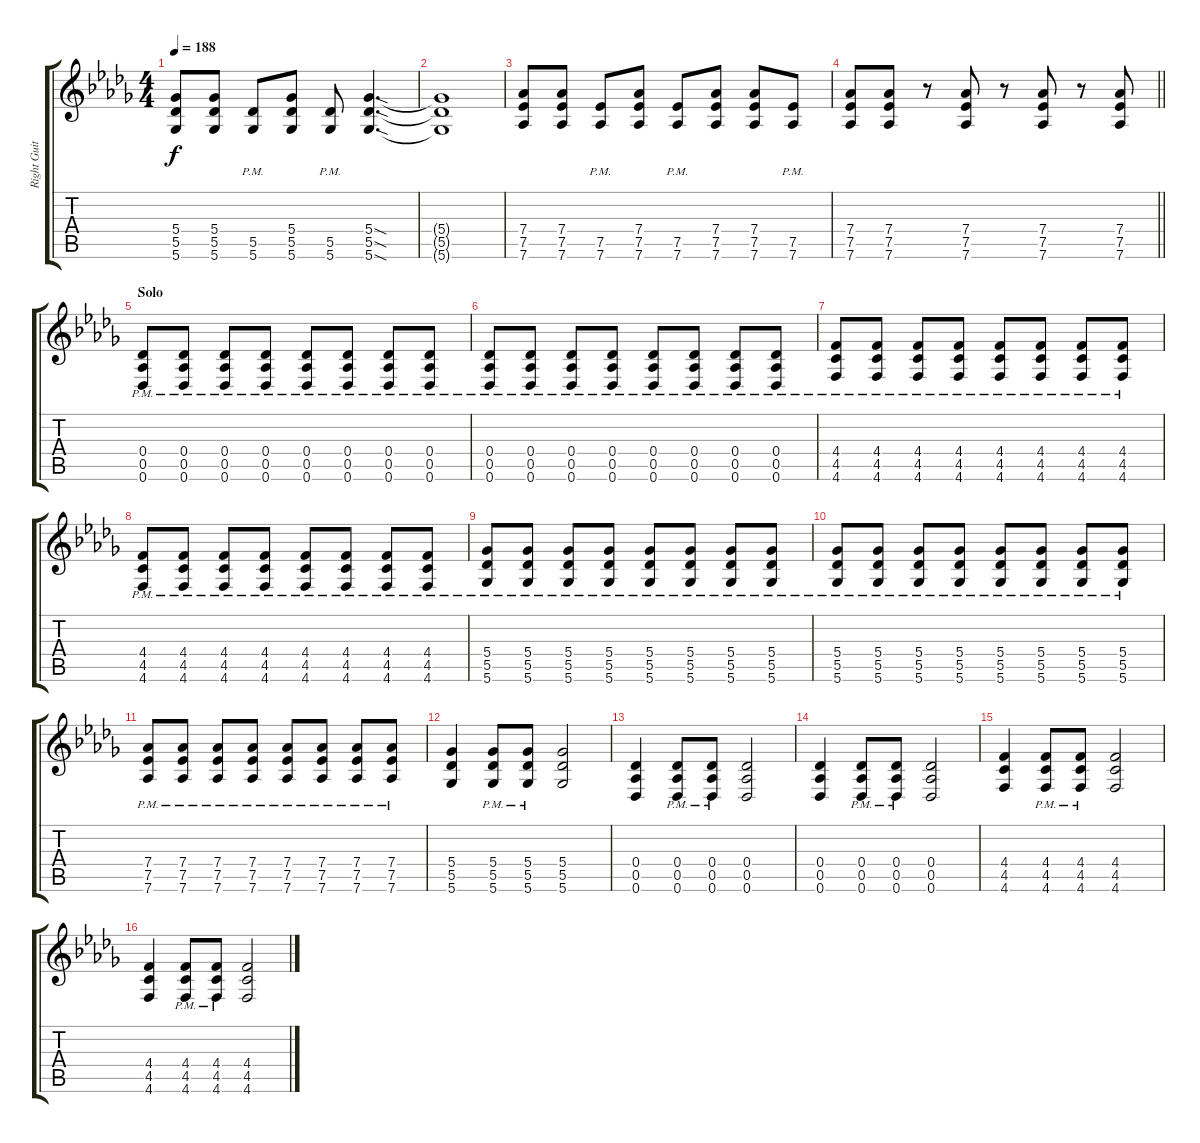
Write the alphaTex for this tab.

\track ("Right Guitar" "Right Guit") {instrument overdrivenguitar}
\staff {score tabs}
\tuning (Eb4 Bb3 Gb3 Db3 Ab2 Db2) {hide}
\ts (4 4)
\tempo 188
\clef g2
\ks db
(5.4 5.5 5.6).8{dy f} (5.4 5.5 5.6).8 (5.5{pm} 5.6{pm}).8 (5.4 5.5 5.6).8 (5.5{pm} 5.6{pm}).8 (5.4{sod} 5.5{sod} 5.6{sod}).4{d} |
(5.4{t} 5.5{t} 5.6{t}).1 |
(7.4 7.5 7.6).8 (7.4 7.5 7.6).8 (7.5{pm} 7.6{pm}).8 (7.4 7.5 7.6).8 (7.5{pm} 7.6{pm}).8 (7.4 7.5 7.6).8 (7.4 7.5 7.6).8 (7.5{pm} 7.6{pm}).8 |
\barLineRight lightlight
(7.4 7.5 7.6).8 (7.4 7.5 7.6).8 r.8 (7.4 7.5 7.6).8 r.8 (7.4 7.5 7.6).8 r.8 (7.4 7.5 7.6).8 |
\section ("" "Solo")
(0.4{pm} 0.5{pm} 0.6{pm}).8 (0.4{pm} 0.5{pm} 0.6{pm}).8 (0.4{pm} 0.5{pm} 0.6{pm}).8 (0.4{pm} 0.5{pm} 0.6{pm}).8 (0.4{pm} 0.5{pm} 0.6{pm}).8 (0.4{pm} 0.5{pm} 0.6{pm}).8 (0.4{pm} 0.5{pm} 0.6{pm}).8 (0.4{pm} 0.5{pm} 0.6{pm}).8 |
(0.4{pm} 0.5{pm} 0.6{pm}).8 (0.4{pm} 0.5{pm} 0.6{pm}).8 (0.4{pm} 0.5{pm} 0.6{pm}).8 (0.4{pm} 0.5{pm} 0.6{pm}).8 (0.4{pm} 0.5{pm} 0.6{pm}).8 (0.4{pm} 0.5{pm} 0.6{pm}).8 (0.4{pm} 0.5{pm} 0.6{pm}).8 (0.4{pm} 0.5{pm} 0.6{pm}).8 |
(4.4{pm} 4.5{pm} 4.6{pm}).8 (4.4{pm} 4.5{pm} 4.6{pm}).8 (4.4{pm} 4.5{pm} 4.6{pm}).8 (4.4{pm} 4.5{pm} 4.6{pm}).8 (4.4{pm} 4.5{pm} 4.6{pm}).8 (4.4{pm} 4.5{pm} 4.6{pm}).8 (4.4{pm} 4.5{pm} 4.6{pm}).8 (4.4{pm} 4.5{pm} 4.6{pm}).8 |
(4.4{pm} 4.5{pm} 4.6{pm}).8 (4.4{pm} 4.5{pm} 4.6{pm}).8 (4.4{pm} 4.5{pm} 4.6{pm}).8 (4.4{pm} 4.5{pm} 4.6{pm}).8 (4.4{pm} 4.5{pm} 4.6{pm}).8 (4.4{pm} 4.5{pm} 4.6{pm}).8 (4.4{pm} 4.5{pm} 4.6{pm}).8 (4.4{pm} 4.5{pm} 4.6{pm}).8 |
(5.4{pm} 5.5{pm} 5.6{pm}).8 (5.4{pm} 5.5{pm} 5.6{pm}).8 (5.4{pm} 5.5{pm} 5.6{pm}).8 (5.4{pm} 5.5{pm} 5.6{pm}).8 (5.4{pm} 5.5{pm} 5.6{pm}).8 (5.4{pm} 5.5{pm} 5.6{pm}).8 (5.4{pm} 5.5{pm} 5.6{pm}).8 (5.4{pm} 5.5{pm} 5.6{pm}).8 |
(5.4{pm} 5.5{pm} 5.6{pm}).8 (5.4{pm} 5.5{pm} 5.6{pm}).8 (5.4{pm} 5.5{pm} 5.6{pm}).8 (5.4{pm} 5.5{pm} 5.6{pm}).8 (5.4{pm} 5.5{pm} 5.6{pm}).8 (5.4{pm} 5.5{pm} 5.6{pm}).8 (5.4{pm} 5.5{pm} 5.6{pm}).8 (5.4{pm} 5.5{pm} 5.6{pm}).8 |
(7.4{pm} 7.5{pm} 7.6{pm}).8 (7.4{pm} 7.5{pm} 7.6{pm}).8 (7.4{pm} 7.5{pm} 7.6{pm}).8 (7.4{pm} 7.5{pm} 7.6{pm}).8 (7.4{pm} 7.5{pm} 7.6{pm}).8 (7.4{pm} 7.5{pm} 7.6{pm}).8 (7.4{pm} 7.5{pm} 7.6{pm}).8 (7.4{pm} 7.5{pm} 7.6{pm}).8 |
(5.4 5.5 5.6).4 (5.4{pm} 5.5{pm} 5.6{pm}).8 (5.4{pm} 5.5{pm} 5.6{pm}).8 (5.4 5.5 5.6).2 |
(0.4 0.5 0.6).4 (0.4{pm} 0.5{pm} 0.6{pm}).8 (0.4{pm} 0.5{pm} 0.6{pm}).8 (0.4 0.5 0.6).2 |
(0.4 0.5 0.6).4 (0.4{pm} 0.5{pm} 0.6{pm}).8 (0.4{pm} 0.5{pm} 0.6{pm}).8 (0.4 0.5 0.6).2 |
(4.4 4.5 4.6).4 (4.4{pm} 4.5{pm} 4.6{pm}).8 (4.4{pm} 4.5{pm} 4.6{pm}).8 (4.4 4.5 4.6).2 |
(4.4 4.5 4.6).4 (4.4{pm} 4.5{pm} 4.6{pm}).8 (4.4{pm} 4.5{pm} 4.6{pm}).8 (4.4 4.5 4.6).2
